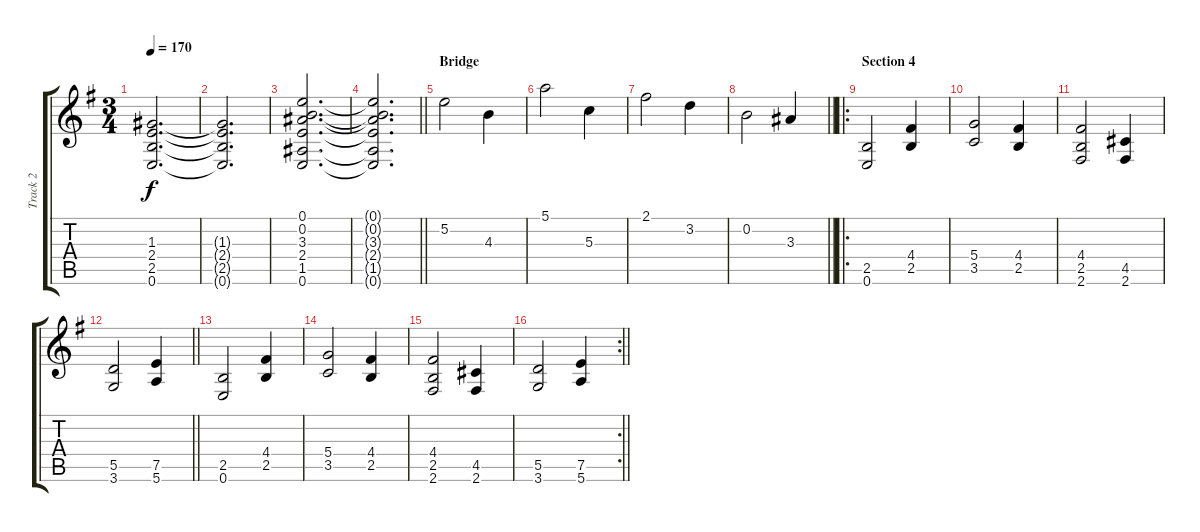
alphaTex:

\track ("Track 2" "Track 2") {instrument distortionguitar}
\staff {score tabs}
\tuning (E4 B3 G3 D3 A2 E2) {hide}
\ts (3 4)
\tempo 170
\clef g2
\ks g
(1.3 2.4 2.5 0.6).2{d dy f} |
(1.3{t} 2.4{t} 2.5{t} 0.6{t}).2{d} |
(0.1 0.2 3.3 2.4 1.5 0.6).2{d} |
\barLineRight lightlight
(0.1{t} 0.2{t} 3.3{t} 2.4{t} 1.5{t} 0.6{t}).2{d} |
\section ("" "Bridge")
5.2.2 4.3.4 |
5.1.2 5.3.4 |
2.1.2 3.2.4 |
\barLineRight lightlight
0.2.2 3.3.4 |
\ro
\section ("" "Section 4")
(2.5 0.6).2 (4.4 2.5).4 |
(5.4 3.5).2 (4.4 2.5).4 |
(4.4 2.5 2.6).2 (4.5 2.6).4 |
\barLineRight lightlight
(5.5 3.6).2 (7.5 5.6).4 |
(2.5 0.6).2 (4.4 2.5).4 |
(5.4 3.5).2 (4.4 2.5).4 |
(4.4 2.5 2.6).2 (4.5 2.6).4 |
\rc 2
\barLineRight lightlight
(5.5 3.6).2 (7.5 5.6).4
